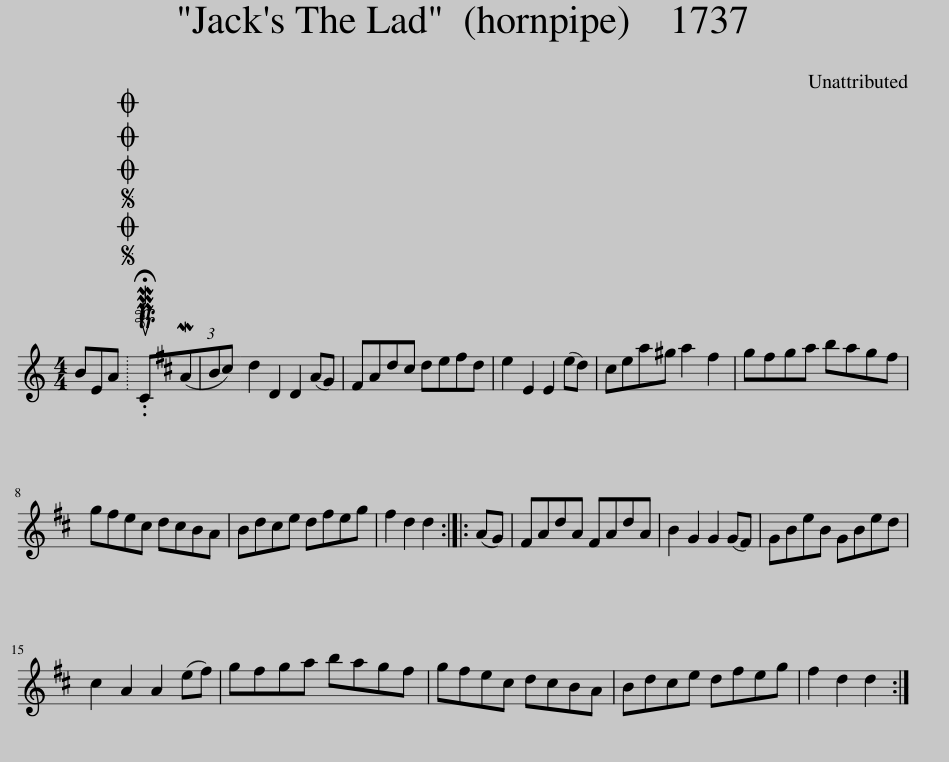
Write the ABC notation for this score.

X:1
L:1/8
M:4/4
I:linebreak $
K:C
V:1 treble
V:1
 BEA |SOSOOO .!fermata!PMTuC(3(MAB^c) | d2 D2 D2 (AG) | ^FAd^c de^fd | e2 E2 E2 (ed) | %5
 ^cea^g a2 ^f2 | g^fga bagf |$ g^fe^c dcBA | Bd^ce d^feg | ^f2 d2 d2 :: %10
 (AG) | ^FAdA FAdA | B2 G2 G2 (G^F) | GBeB GBed |$ ^c2 A2 A2 (e^f) | %15
 g^fga bagf | g^fe^c dcBA | Bd^ce d^feg | ^f2 d2 d2 :| %19
